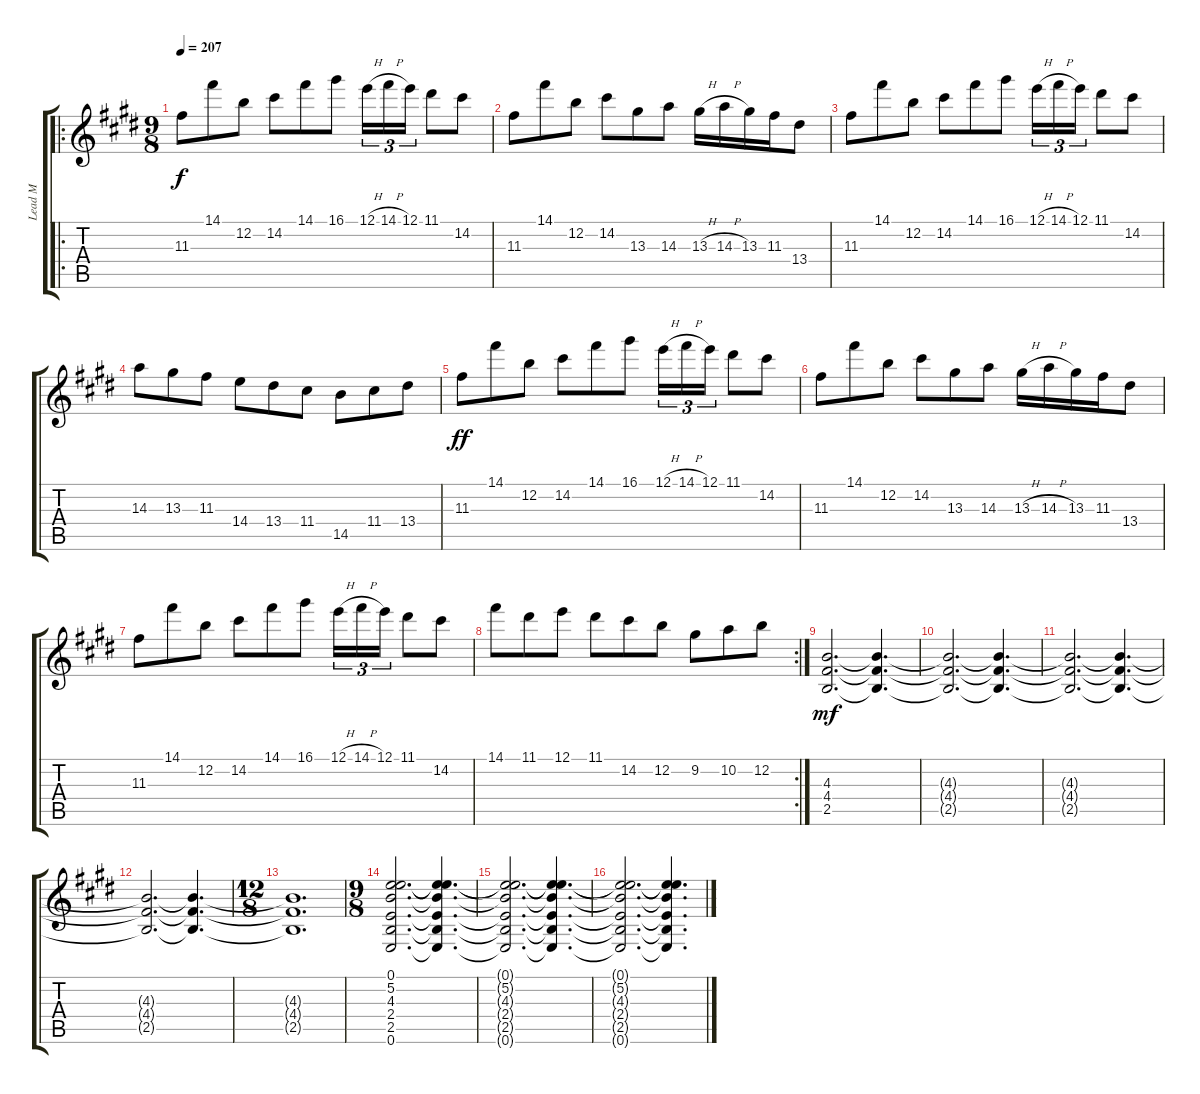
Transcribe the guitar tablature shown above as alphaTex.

\track ("Lead M" "Lead M") {instrument distortionguitar}
\staff {score tabs}
\tuning (E4 B3 G3 D3 A2 E2) {hide}
\ro
\ts (9 8)
\tempo 207
\clef g2
\ks e
11.3.8{dy f} 14.1.8 12.2.8 14.2.8 14.1.8 16.1.8 12.1{h}.16{tu (3 2)} 14.1{h}.16{tu (3 2)} 12.1.16{tu (3 2)} 11.1.8 14.2.8 |
\ks c#minor
11.3.8 14.1.8 12.2.8 14.2.8 13.3.8 14.3.8 13.3{h}.16 14.3{h}.16 13.3.16 11.3.16 13.4.8 |
11.3.8 14.1.8 12.2.8 14.2.8 14.1.8 16.1.8 12.1{h}.16{tu (3 2)} 14.1{h}.16{tu (3 2)} 12.1.16{tu (3 2)} 11.1.8 14.2.8 |
14.3.8 13.3.8 11.3.8 14.4.8 13.4.8 11.4.8 14.5.8 11.4.8 13.4.8 |
\ks e
11.3.8{dy ff} 14.1.8 12.2.8 14.2.8 14.1.8 16.1.8 12.1{h}.16{tu (3 2)} 14.1{h}.16{tu (3 2)} 12.1.16{tu (3 2)} 11.1.8 14.2.8 |
\ks c#minor
11.3.8 14.1.8 12.2.8 14.2.8 13.3.8 14.3.8 13.3{h}.16 14.3{h}.16 13.3.16 11.3.16 13.4.8 |
11.3.8 14.1.8 12.2.8 14.2.8 14.1.8 16.1.8 12.1{h}.16{tu (3 2)} 14.1{h}.16{tu (3 2)} 12.1.16{tu (3 2)} 11.1.8 14.2.8 |
\rc 2
14.1.8 11.1.8 12.1.8 11.1.8 14.2.8 12.2.8 9.2.8 10.2.8 12.2.8 |
\ks e
(4.3 4.4 2.5).2{d dy mf} (4.3{t} 4.4{t} 2.5{t}).4{d} |
\ks c#minor
(4.3{t} 4.4{t} 2.5{t}).2{d} (4.3{t} 4.4{t} 2.5{t}).4{d} |
(4.3{t} 4.4{t} 2.5{t}).2{d} (4.3{t} 4.4{t} 2.5{t}).4{d} |
(4.3{t} 4.4{t} 2.5{t}).2{d} (4.3{t} 4.4{t} 2.5{t}).4{d} |
\ts (12 8)
\ks e
(4.3{t} 4.4{t} 2.5{t}).1{d} |
\ts (9 8)
\ks c#minor
(0.1 5.2 4.3 2.4 2.5 0.6).2{d} (0.1{t} 5.2{t} 4.3{t} 2.4{t} 2.5{t} 0.6{t}).4{d} |
(0.1{t} 5.2{t} 4.3{t} 2.4{t} 2.5{t} 0.6{t}).2{d} (0.1{t} 5.2{t} 4.3{t} 2.4{t} 2.5{t} 0.6{t}).4{d} |
(0.1{t} 5.2{t} 4.3{t} 2.4{t} 2.5{t} 0.6{t}).2{d} (0.1{t} 5.2{t} 4.3{t} 2.4{t} 2.5{t} 0.6{t}).4{d}
